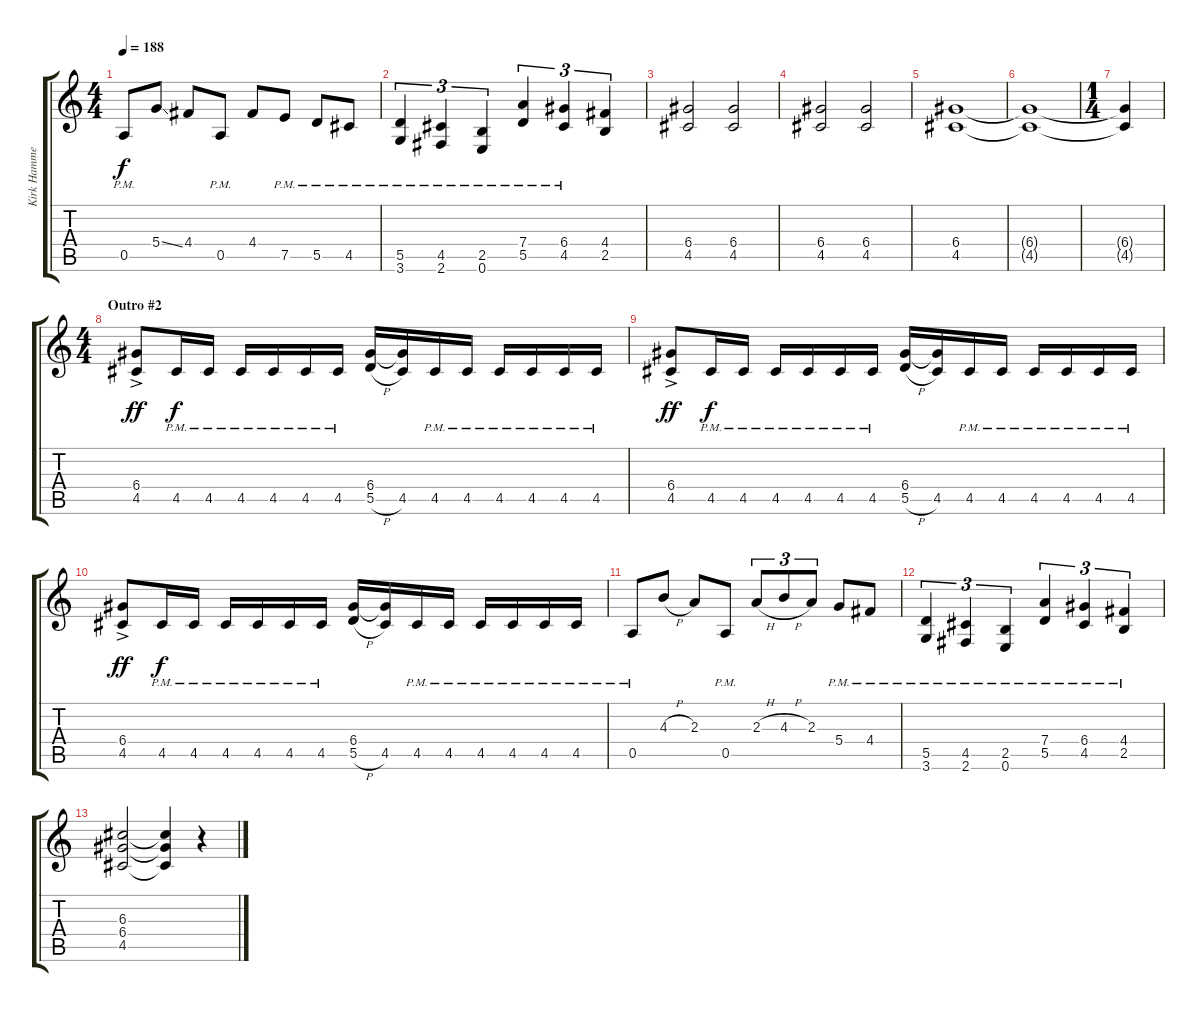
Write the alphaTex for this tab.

\track ("Kirk Hammett (Lead Guitar)" "Kirk Hamme") {instrument distortionguitar}
\staff {score tabs}
\tuning (E4 B3 G3 D3 A2 E2) {hide}
\ts (4 4)
\tempo 188
\clef g2
\ks c
0.5{pm}.8{dy f} 5.4{ss}.8 4.4.8 0.5{pm}.8 4.4.8 7.5{pm}.8 5.5{pm}.8 4.5{pm}.8 |
(5.5{pm} 3.6{pm}).4{tu (3 2)} (4.5{pm} 2.6{pm}).4{tu (3 2)} (2.5{pm} 0.6{pm}).4{tu (3 2)} (7.4{pm} 5.5{pm}).4{tu (3 2)} (6.4{pm} 4.5{pm}).4{tu (3 2)} (4.4 2.5).4{tu (3 2)} |
(6.4 4.5).2 (6.4 4.5).2 |
(6.4 4.5).2 (6.4 4.5).2 |
(6.4 4.5).1 |
(6.4{t} 4.5{t}).1 |
\ts (1 4)
(6.4{t} 4.5{t}).4 |
\ts (4 4)
\section ("" "Outro #2")
(6.4{ac} 4.5{ac}).8{dy ff} 4.5{pm}.16{dy f} 4.5{pm}.16 4.5{pm}.16 4.5{pm}.16 4.5{pm}.16 4.5{pm}.16 (6.4 5.5{h}).16 (6.4{t} 4.5).16 4.5{pm}.16 4.5{pm}.16 4.5{pm}.16 4.5{pm}.16 4.5{pm}.16 4.5{pm}.16 |
(6.4{ac} 4.5{ac}).8{dy ff} 4.5{pm}.16{dy f} 4.5{pm}.16 4.5{pm}.16 4.5{pm}.16 4.5{pm}.16 4.5{pm}.16 (6.4 5.5{h}).16 (6.4{t} 4.5).16 4.5{pm}.16 4.5{pm}.16 4.5{pm}.16 4.5{pm}.16 4.5{pm}.16 4.5{pm}.16 |
(6.4{ac} 4.5{ac}).8{dy ff} 4.5{pm}.16{dy f} 4.5{pm}.16 4.5{pm}.16 4.5{pm}.16 4.5{pm}.16 4.5{pm}.16 (6.4 5.5{h}).16 (6.4{t} 4.5).16 4.5{pm}.16 4.5{pm}.16 4.5{pm}.16 4.5{pm}.16 4.5{pm}.16 4.5{pm}.16 |
0.5{pm}.8 4.3{h}.8 2.3.8 0.5{pm}.8 2.3{h}.8{tu (3 2)} 4.3{h}.8{tu (3 2)} 2.3.8{tu (3 2)} 5.4{pm}.8 4.4{pm}.8 |
(5.5{pm} 3.6{pm}).4{tu (3 2)} (4.5{pm} 2.6{pm}).4{tu (3 2)} (2.5{pm} 0.6{pm}).4{tu (3 2)} (7.4{pm} 5.5{pm}).4{tu (3 2)} (6.4{pm} 4.5{pm}).4{tu (3 2)} (4.4{pm} 2.5{pm}).4{tu (3 2)} |
(6.3 6.4 4.5).2 (6.3{t} 6.4{t} 4.5{t}).4 r.4
